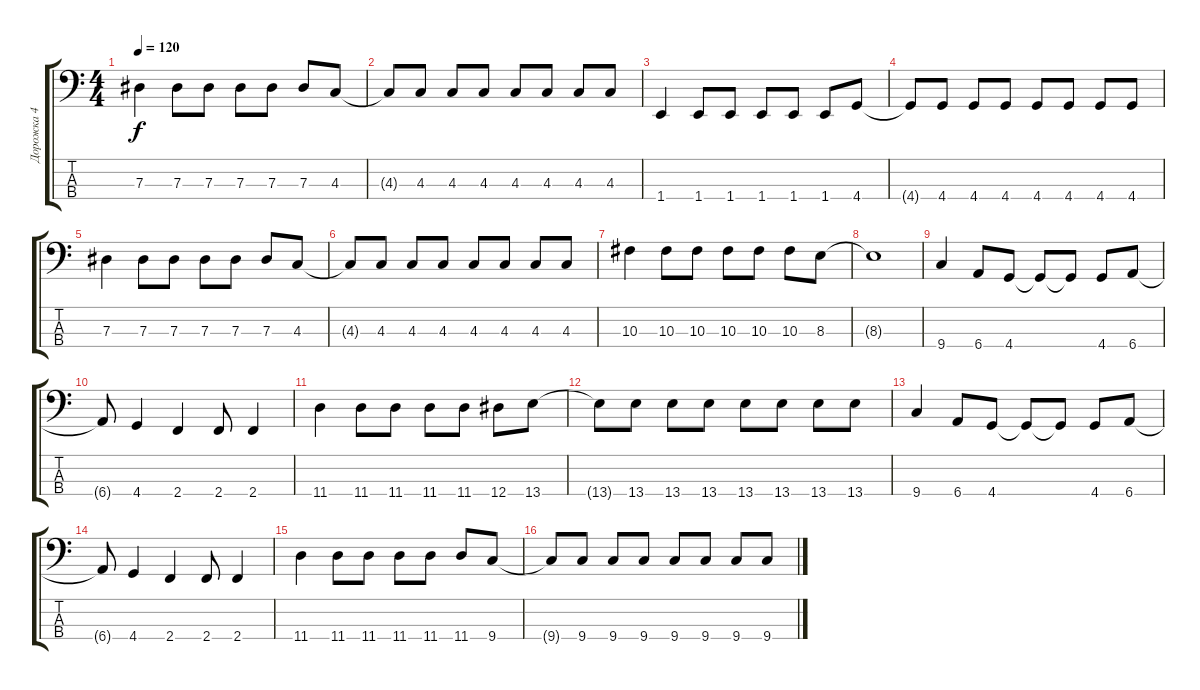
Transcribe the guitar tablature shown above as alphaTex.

\track ("Дорожка 4" "Дорожка 4") {instrument electricbassfinger}
\staff {score tabs}
\tuning (Gb2 Db2 Ab1 Eb1) {hide}
\ts (4 4)
\tempo 120
\clef f4
\ks c
7.3.4{dy f} 7.3.8 7.3.8 7.3.8 7.3.8 7.3.8 4.3.8 |
4.3{t}.8 4.3.8 4.3.8 4.3.8 4.3.8 4.3.8 4.3.8 4.3.8 |
1.4.4 1.4.8 1.4.8 1.4.8 1.4.8 1.4.8 4.4.8 |
4.4{t}.8 4.4.8 4.4.8 4.4.8 4.4.8 4.4.8 4.4.8 4.4.8 |
7.3.4 7.3.8 7.3.8 7.3.8 7.3.8 7.3.8 4.3.8 |
4.3{t}.8 4.3.8 4.3.8 4.3.8 4.3.8 4.3.8 4.3.8 4.3.8 |
10.3.4 10.3.8 10.3.8 10.3.8 10.3.8 10.3.8 8.3.8 |
8.3{t}.1 |
9.4.4 6.4.8 4.4.8 4.4{t}.8 4.4{t}.8 4.4.8 6.4.8 |
6.4{t}.8 4.4.4 2.4.4 2.4.8 2.4.4 |
11.4.4 11.4.8 11.4.8 11.4.8 11.4.8 12.4.8 13.4.8 |
13.4{t}.8 13.4.8 13.4.8 13.4.8 13.4.8 13.4.8 13.4.8 13.4.8 |
9.4.4 6.4.8 4.4.8 4.4{t}.8 4.4{t}.8 4.4.8 6.4.8 |
6.4{t}.8 4.4.4 2.4.4 2.4.8 2.4.4 |
11.4.4 11.4.8 11.4.8 11.4.8 11.4.8 11.4.8 9.4.8 |
9.4{t}.8 9.4.8 9.4.8 9.4.8 9.4.8 9.4.8 9.4.8 9.4.8
